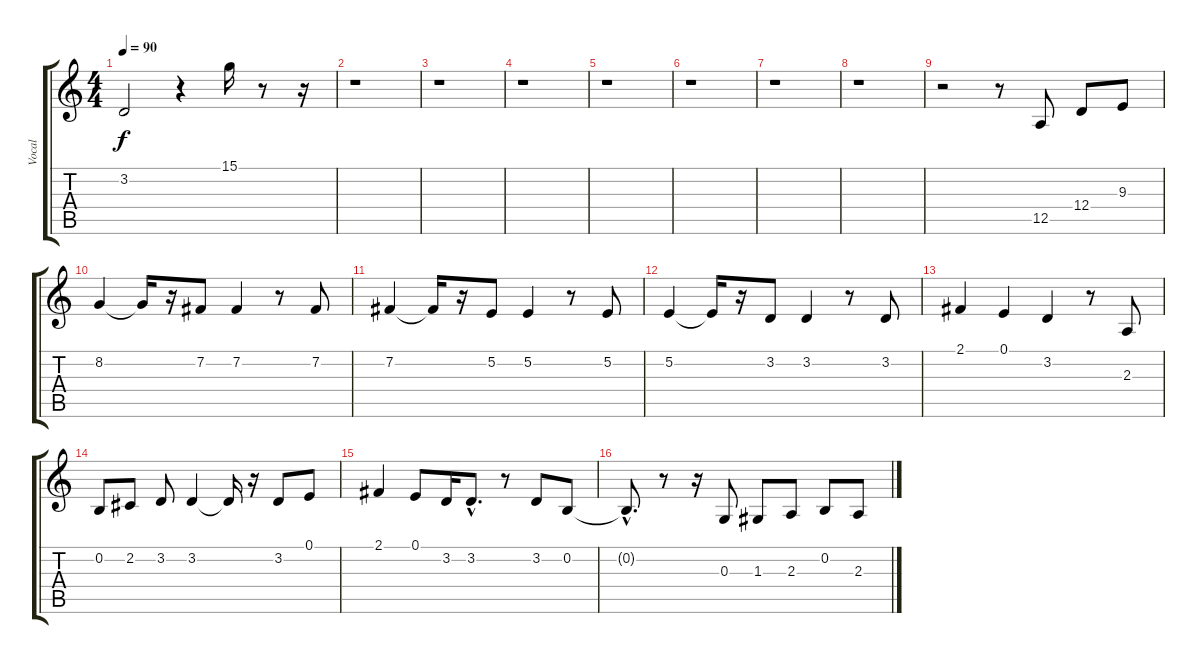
\track ("Vocal" "Vocal") {instrument musicbox}
\staff {score tabs}
\tuning (E4 B3 G3 D3 A2 E2) {hide}
\ts (4 4)
\tempo 90
\clef g2
\ks c
3.2{t}.2{dy f} r.4 15.1.16 r.8 r.16 |
r.1 |
r.1 |
r.1 |
r.1 |
r.1 |
r.1 |
r.1 |
r.2 r.8 12.5.8 12.4.8 9.3.8 |
8.2.4 8.2{t}.16 r.16 7.2.8 7.2.4 r.8 7.2.8 |
7.2.4 7.2{t}.16 r.16 5.2.8 5.2.4 r.8 5.2.8 |
5.2.4 5.2{t}.16 r.16 3.2.8 3.2.4 r.8 3.2.8 |
2.1.4 0.1.4 3.2.4 r.8 2.3.8 |
0.2.8 2.2.8 3.2.8 3.2.4 3.2{t}.16 r.16 3.2.8 0.1.8 |
2.1.4 0.1.8 3.2.16 3.2{hac}.8{d} r.8 3.2.8 0.2.8 |
0.2{hac t}.8{d} r.8 r.16 0.3.8 1.3.8 2.3.8 0.2.8 2.3.8
